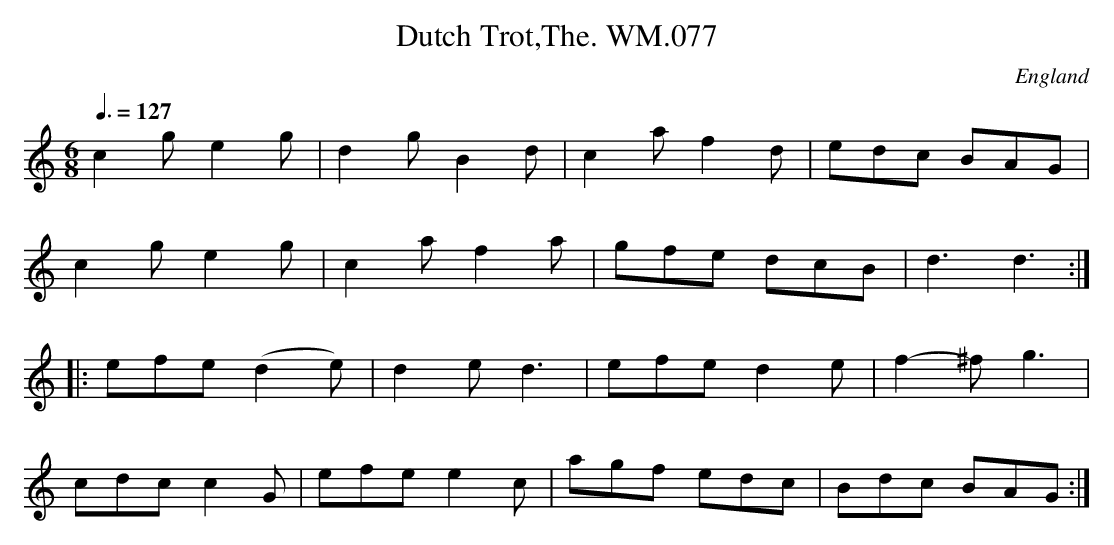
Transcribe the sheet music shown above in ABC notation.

X:1
T:Dutch Trot,The. WM.077
L:1/8
M:6/8
O:England
Q:3/8=127
K:C
c2ge2g|d2gB2d|c2af2d|edc BAG|!
c2ge2g|c2af2a|gfe dcB|d3d3:|!
|:efe(d2e)|d2ed3|efe d2e|f2-^fg3|!
cdcc2G|efee2c|agf edc|Bdc BAG:|
